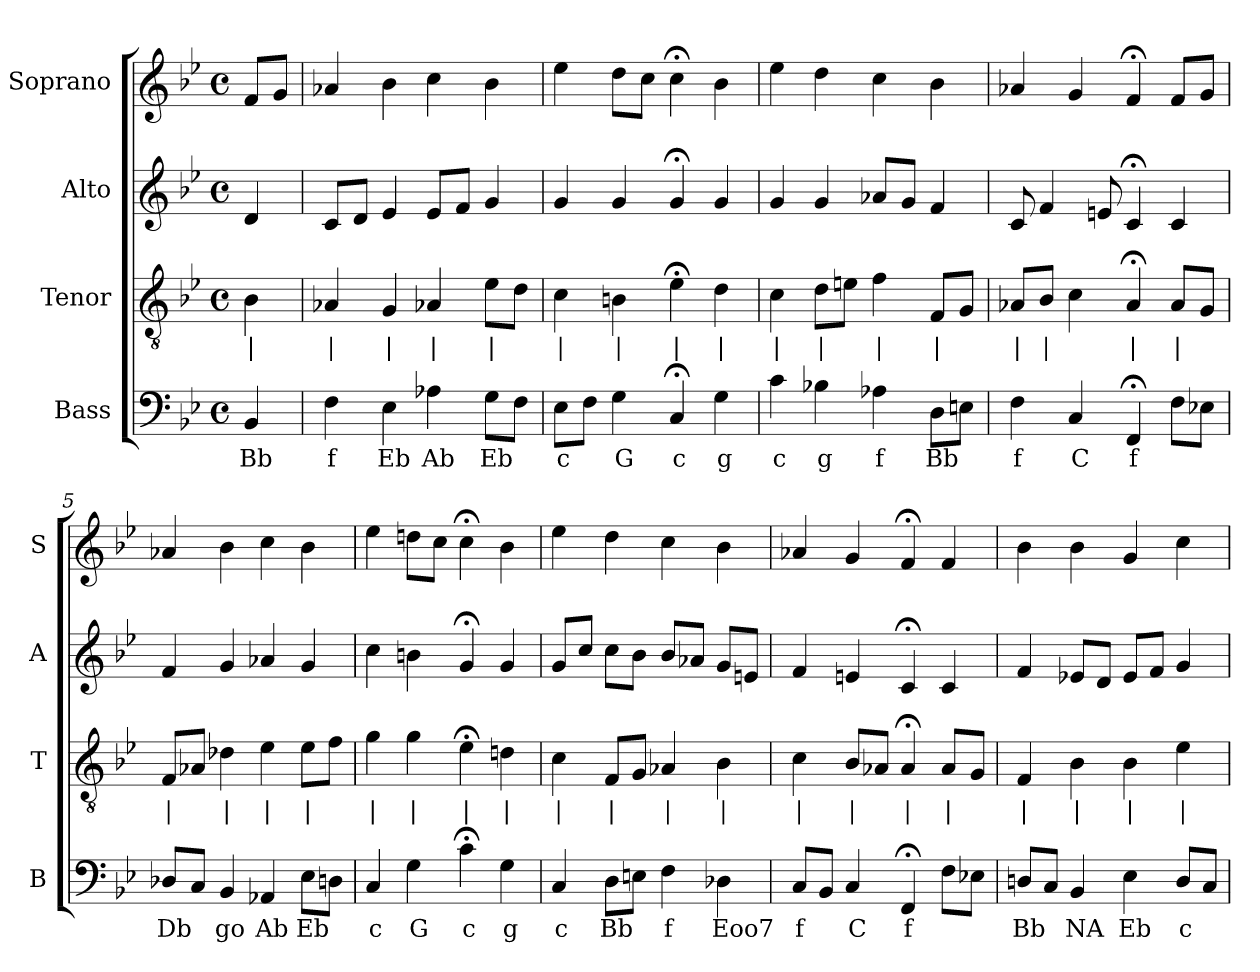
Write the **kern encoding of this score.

**kern	**text	**kern	**text	**kern	**kern
*part4	*part4	*part3	*part3	*part2	*part1
*staff4	*staff4	*staff3	*staff3	*staff2	*staff1
*I"Bass	*	*I"Tenor	*	*I"Alto	*I"Soprano
*I'B	*	*I'T	*	*I'A	*I'S
*clefF4	*	*clefGv2	*	*clefG2	*clefG2
*k[b-e-]	*	*k[b-e-]	*	*k[b-e-]	*k[b-e-]
*C:dor	*	*C:dor	*	*C:dor	*C:dor
*M4/4	*	*M4/4	*	*M4/4	*M4/4
*met(c)	*	*met(c)	*	*met(c)	*met(c)
*MM100	*	*MM100	*	*MM100	*MM100
=	=	=	=	=	=
4BB-	Bb	4B-	|	4d	8fL
.	.	.	.	.	8gJ
=1	=1	=1	=1	=1	=1
4F	f	4A-X	|	8cL	4a-X
.	.	.	.	8dJ	.
4E-	Eb	4G	|	4e-	4b-
4A-X	Ab	4A-X	|	8e-L	4cc
.	.	.	.	8fJ	.
8GL	Eb	8e-L	|	4g	4b-
8FJ	.	8dJ	.	.	.
=2	=2	=2	=2	=2	=2
8E-L	c	4c	|	4g	4ee-
8FJ	.	.	.	.	.
4G	G	4Bn	|	4g	8ddL
.	.	.	.	.	8ccJ
4C;<	c	4e-;<	|	4g;<	4cc;<
4G	g	4d	|	4g	4b-
=3	=3	=3	=3	=3	=3
4c	c	4c	|	4g	4ee-
4B-X	g	8dL	|	4g	4dd
.	.	8enJ	.	.	.
4A-X	f	4f	|	8a-XL	4cc
.	.	.	.	8gJ	.
8DL	Bb	8FL	|	4f	4b-
8EnJ	.	8GJ	.	.	.
=4	=4	=4	=4	=4	=4
4F	f	8A-XL	|	8c	4a-X
.	.	8B-J	|	4f	.
4C	C	4c	.	.	4g
.	.	.	.	8en	.
4FF;<	f	4A-;<	|	4c;<	4f;<
8FL	.	8A-L	|	4c	8fL
8E-XJ	.	8GJ	.	.	8gJ
=5	=5	=5	=5	=5	=5
8D-XL	Db	8FL	|	4f	4a-X
8CJ	.	8A-XJ	.	.	.
4BB-	go	4d-X	|	4g	4b-
4AA-X	Ab	4e-	|	4a-X	4cc
8E-L	Eb	8e-L	|	4g	4b-
8DnJ	.	8fJ	.	.	.
=6	=6	=6	=6	=6	=6
4C	c	4g	|	4cc	4ee-
4G	G	4g	|	4bn	8ddnL
.	.	.	.	.	8ccJ
4c;<	c	4e-;<	|	4g;<	4cc;<
4G	g	4dn	|	4g	4b-
=7	=7	=7	=7	=7	=7
4C	c	4c	|	8gL	4ee-
.	.	.	.	8ccJ	.
8DL	Bb	8FL	|	8ccL	4dd
8EnJ	.	8GJ	.	8b-J	.
4F	f	4A-X	|	8b-L	4cc
.	.	.	.	8a-XJ	.
4D-X	Eoo7	4B-	|	8gL	4b-
.	.	.	.	8enJ	.
=8	=8	=8	=8	=8	=8
8CL	f	4c	|	4f	4a-X
8BB-J	.	.	.	.	.
4C	C	8B-L	|	4en	4g
.	.	8A-XJ	.	.	.
4FF;<	f	4A-;<	|	4c;<	4f;<
8FL	.	8A-L	|	4c	4f
8E-XJ	.	8GJ	.	.	.
=9	=9	=9	=9	=9	=9
8DnL	Bb	4F	|	4f	4b-
8CJ	.	.	.	.	.
4BB-	NA	4B-	|	8e-XL	4b-
.	.	.	.	8dJ	.
4E-	Eb	4B-	|	8e-L	4g
.	.	.	.	8fJ	.
8DL	c	4e-	|	4g	4cc
8CJ	.	.	.	.	.
=	=	=	=	=	=
*-	*-	*-	*-	*-	*-
